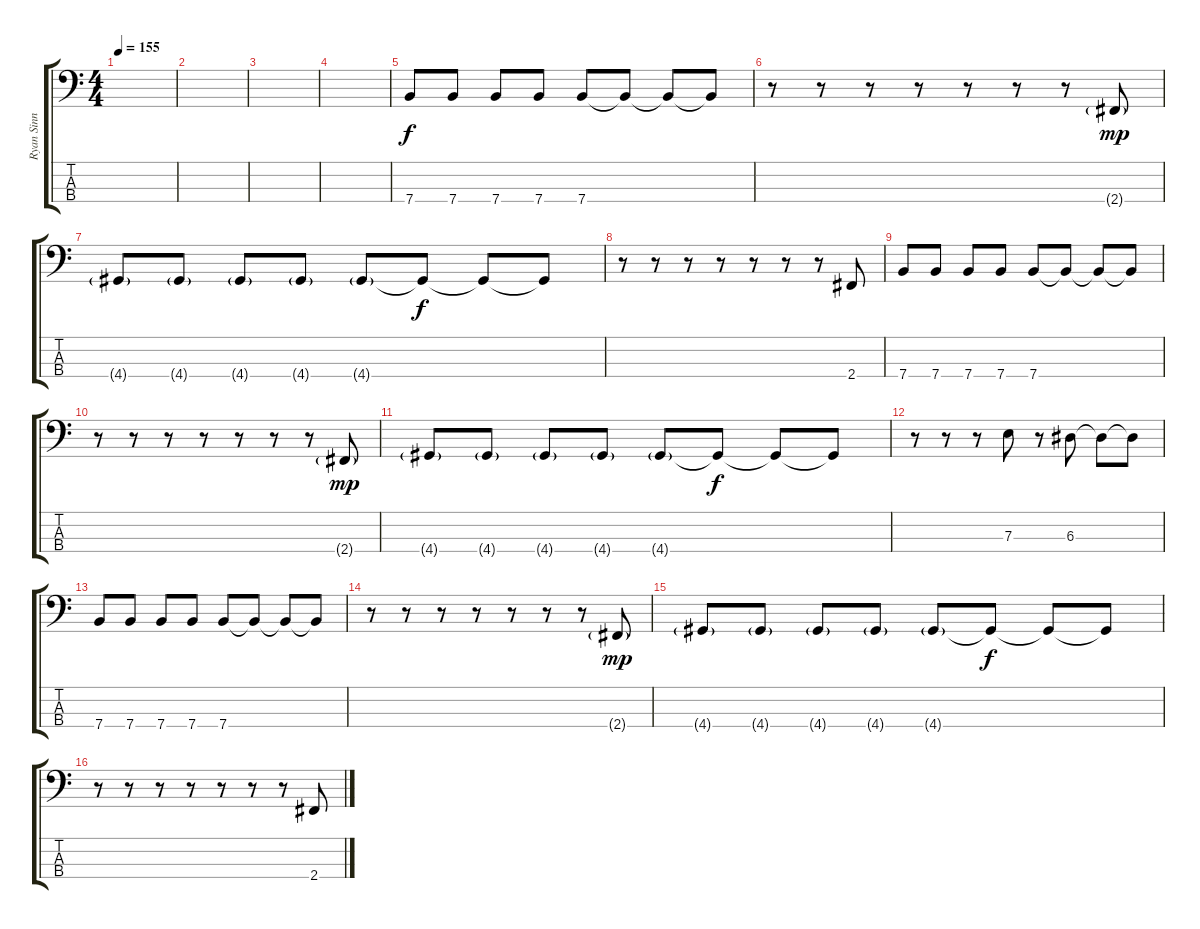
\track ("Ryan Sinn Bass" "Ryan Sinn ") {instrument electricbasspick}
\staff {score tabs}
\tuning (G2 D2 A1 E1) {hide}
\ts (4 4)
\tempo 155
\clef f4
\ks c
|
|
|
|
7.4.8 7.4.8 7.4.8 7.4.8 7.4.8 7.4{t}.8 7.4{t}.8 7.4{t}.8 |
r.8 r.8 r.8 r.8 r.8 r.8 r.8 2.4{g}.8{dy mp} |
4.4{g}.8 4.4{g}.8 4.4{g}.8 4.4{g}.8 4.4{g}.8 4.4{t}.8{dy f} 4.4{t}.8 4.4{t}.8 |
r.8 r.8 r.8 r.8 r.8 r.8 r.8 2.4.8 |
7.4.8 7.4.8 7.4.8 7.4.8 7.4.8 7.4{t}.8 7.4{t}.8 7.4{t}.8 |
r.8 r.8 r.8 r.8 r.8 r.8 r.8 2.4{g}.8{dy mp} |
4.4{g}.8 4.4{g}.8 4.4{g}.8 4.4{g}.8 4.4{g}.8 4.4{t}.8{dy f} 4.4{t}.8 4.4{t}.8 |
r.8 r.8 r.8 7.3.8 r.8 6.3.8 6.3{t}.8 6.3{t}.8 |
7.4.8 7.4.8 7.4.8 7.4.8 7.4.8 7.4{t}.8 7.4{t}.8 7.4{t}.8 |
r.8 r.8 r.8 r.8 r.8 r.8 r.8 2.4{g}.8{dy mp} |
4.4{g}.8 4.4{g}.8 4.4{g}.8 4.4{g}.8 4.4{g}.8 4.4{t}.8{dy f} 4.4{t}.8 4.4{t}.8 |
r.8 r.8 r.8 r.8 r.8 r.8 r.8 2.4.8
